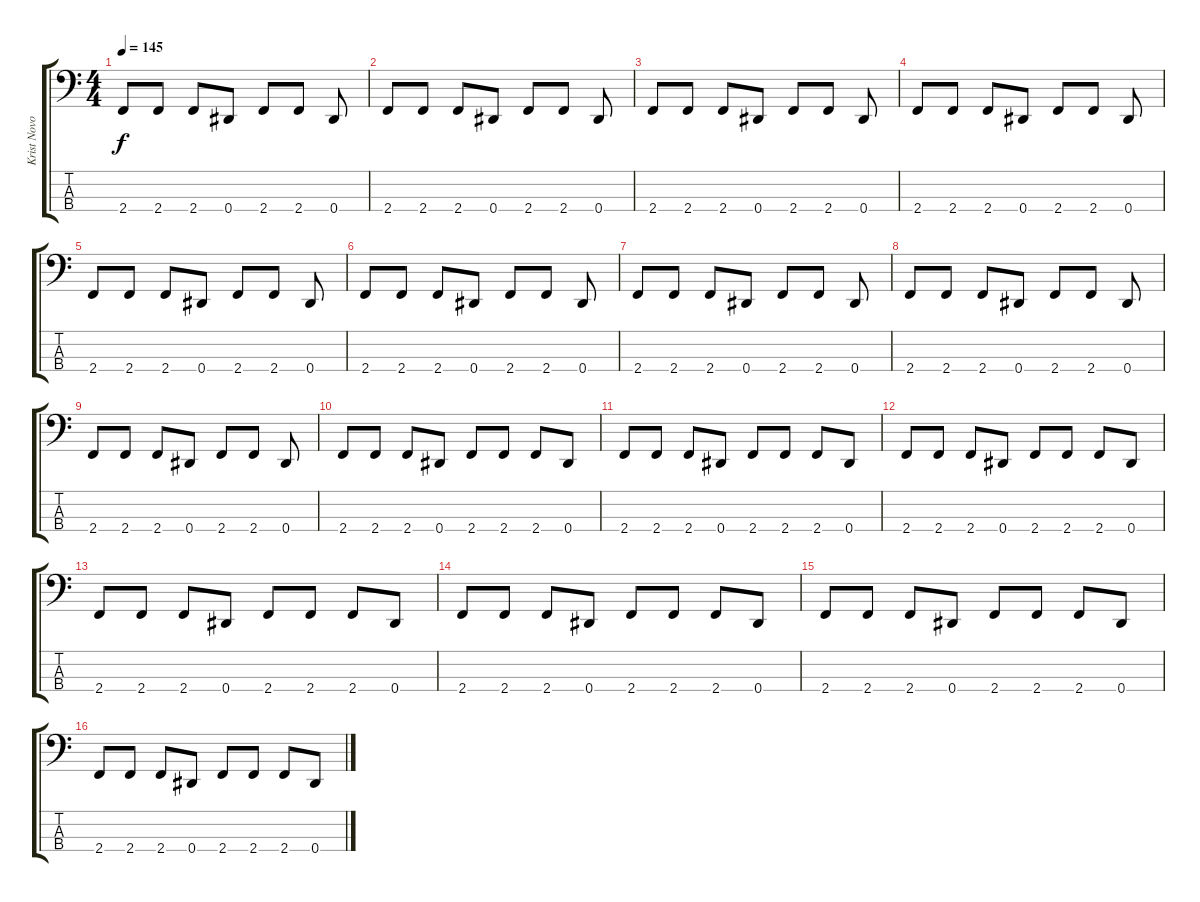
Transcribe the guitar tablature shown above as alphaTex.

\track ("Krist Novoselic" "Krist Novo") {instrument electricbassfinger}
\staff {score tabs}
\tuning (Gb2 Db2 Ab1 Eb1) {hide}
\ts (4 4)
\tempo 145
\clef f4
\ks c
2.4.8{dy f} 2.4.8 2.4.8 0.4.8 2.4.8 2.4.8 0.4.8 |
2.4.8 2.4.8 2.4.8 0.4.8 2.4.8 2.4.8 0.4.8 |
2.4.8 2.4.8 2.4.8 0.4.8 2.4.8 2.4.8 0.4.8 |
2.4.8 2.4.8 2.4.8 0.4.8 2.4.8 2.4.8 0.4.8 |
2.4.8 2.4.8 2.4.8 0.4.8 2.4.8 2.4.8 0.4.8 |
2.4.8 2.4.8 2.4.8 0.4.8 2.4.8 2.4.8 0.4.8 |
2.4.8 2.4.8 2.4.8 0.4.8 2.4.8 2.4.8 0.4.8 |
2.4.8 2.4.8 2.4.8 0.4.8 2.4.8 2.4.8 0.4.8 |
2.4.8 2.4.8 2.4.8 0.4.8 2.4.8 2.4.8 0.4.8 |
2.4.8 2.4.8 2.4.8 0.4.8 2.4.8 2.4.8 2.4.8 0.4.8 |
2.4.8 2.4.8 2.4.8 0.4.8 2.4.8 2.4.8 2.4.8 0.4.8 |
2.4.8 2.4.8 2.4.8 0.4.8 2.4.8 2.4.8 2.4.8 0.4.8 |
2.4.8 2.4.8 2.4.8 0.4.8 2.4.8 2.4.8 2.4.8 0.4.8 |
2.4.8 2.4.8 2.4.8 0.4.8 2.4.8 2.4.8 2.4.8 0.4.8 |
2.4.8 2.4.8 2.4.8 0.4.8 2.4.8 2.4.8 2.4.8 0.4.8 |
2.4.8 2.4.8 2.4.8 0.4.8 2.4.8 2.4.8 2.4.8 0.4.8
